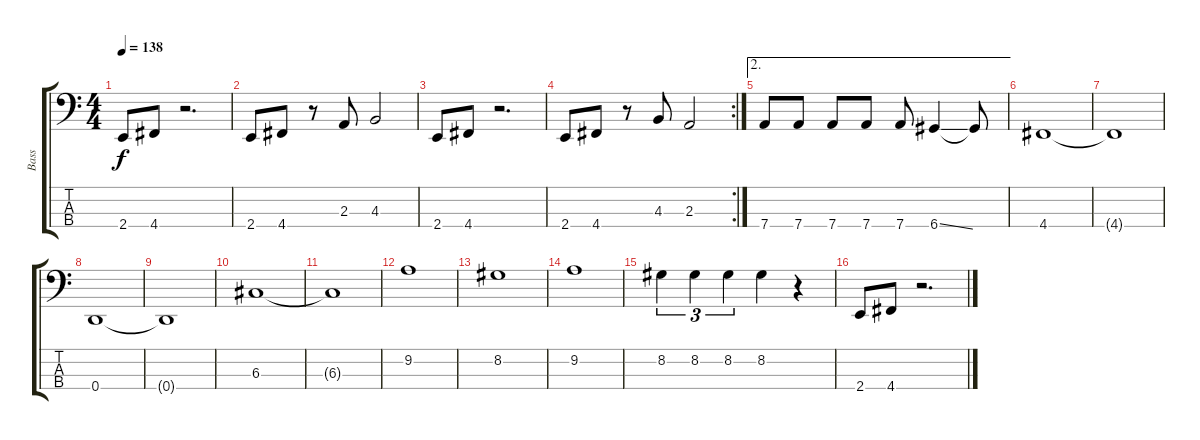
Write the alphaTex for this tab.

\track ("Bass" "Bass") {instrument electricbassfinger}
\staff {score tabs}
\tuning (F2 C2 G1 D1) {hide}
\ts (4 4)
\tempo 138
\clef f4
\ks c
2.4.8{dy f} 4.4.8 r.2{d} |
2.4.8 4.4.8 r.8 2.3.8 4.3.2 |
2.4.8 4.4.8 r.2{d} |
\rc 2
2.4.8 4.4.8 r.8 4.3.8 2.3.2 |
\ae 2
7.4.8 7.4.8 7.4.8 7.4.8 7.4.8 6.4{ss}.4 6.4{t}.8 |
4.4.1 |
4.4{t}.1 |
0.4.1 |
0.4{t}.1 |
6.3.1 |
6.3{t}.1 |
9.2.1 |
8.2.1 |
9.2.1 |
8.2.4{tu (3 2)} 8.2.4{tu (3 2)} 8.2.4{tu (3 2)} 8.2.4 r.4 |
2.4.8 4.4.8 r.2{d}
